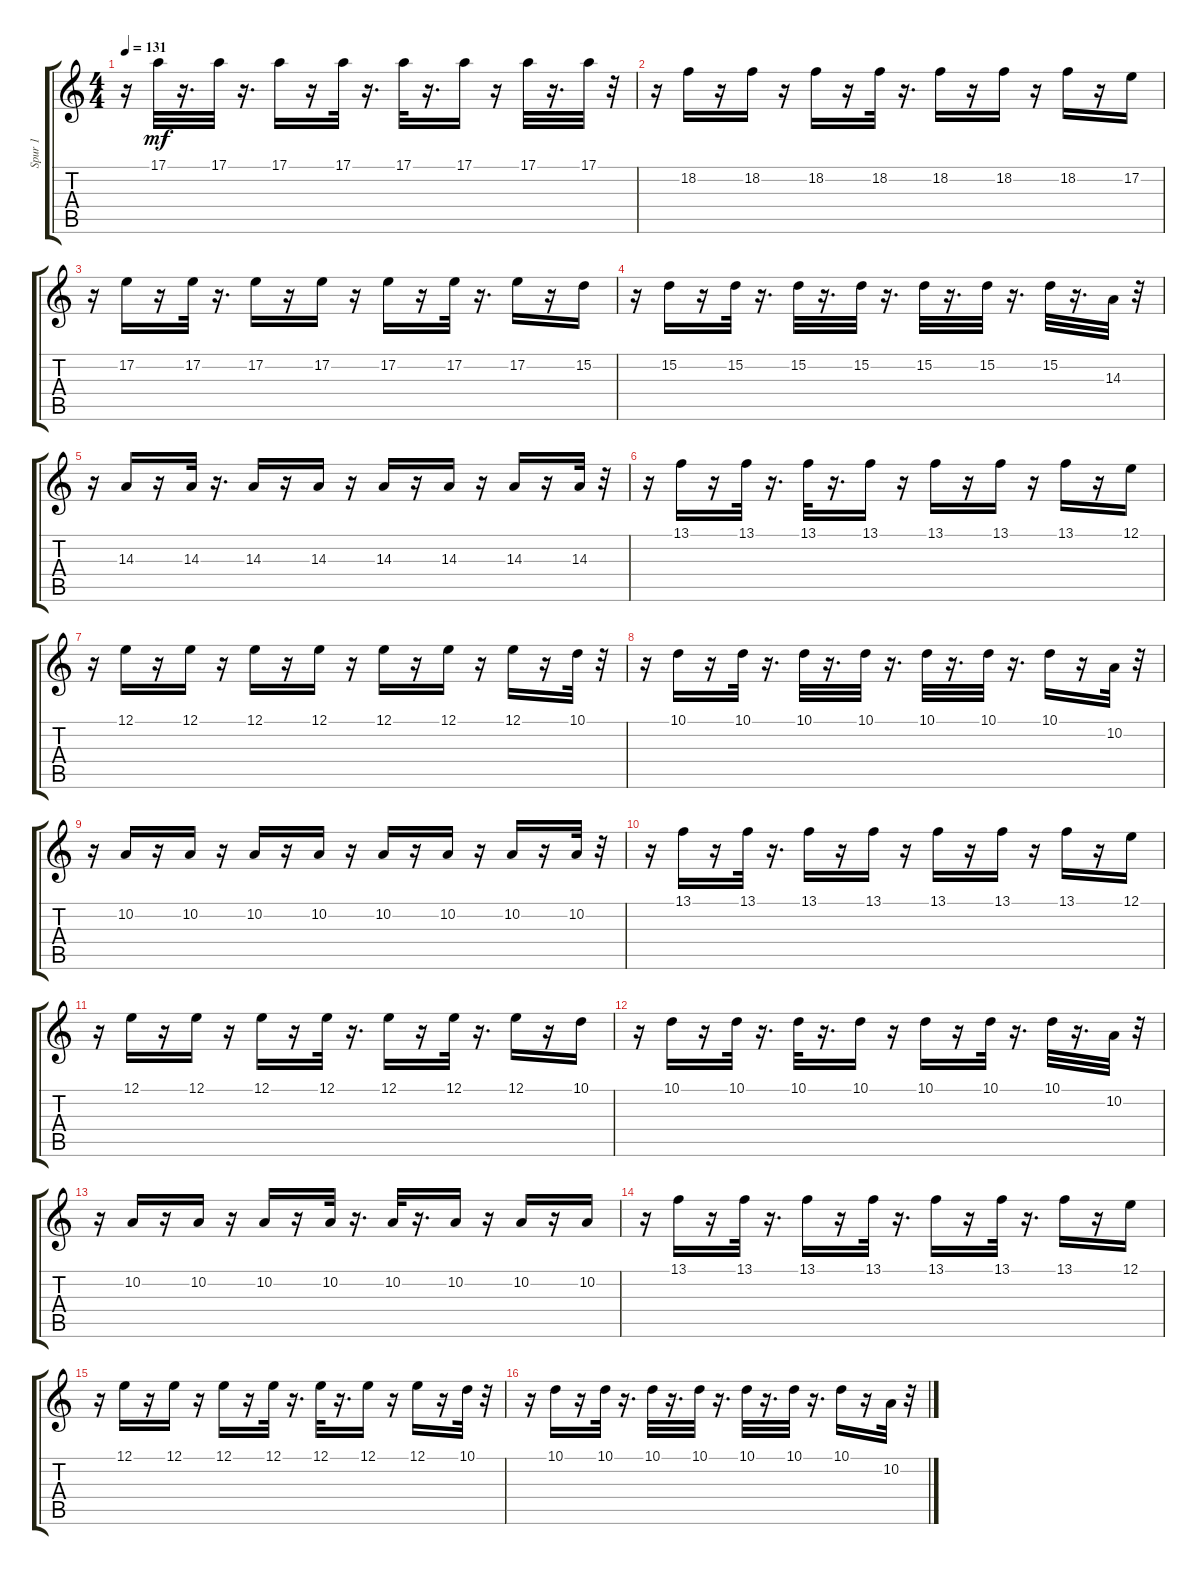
\track ("Spur 1" "Spur 1") {instrument lead1square}
\staff {score tabs}
\tuning (E4 B3 G3 D3 A2 E2) {hide}
\ts (4 4)
\tempo 131
\clef g2
\ks c
r.16{dy mf} 17.1.32 r.16{d} 17.1.32 r.16{d} 17.1.16 r.16 17.1.32 r.16{d} 17.1.32 r.16{d} 17.1.16 r.16 17.1.32 r.16{d} 17.1.32 r.32 |
r.16 18.2.16 r.16 18.2.16 r.16 18.2.16 r.16 18.2.32 r.16{d} 18.2.16 r.16 18.2.16 r.16 18.2.16 r.16 17.2.16 |
r.16 17.2.16 r.16 17.2.32 r.16{d} 17.2.16 r.16 17.2.16 r.16 17.2.16 r.16 17.2.32 r.16{d} 17.2.16 r.16 15.2.16 |
r.16 15.2.16 r.16 15.2.32 r.16{d} 15.2.32 r.16{d} 15.2.32 r.16{d} 15.2.32 r.16{d} 15.2.32 r.16{d} 15.2.32 r.16{d} 14.3.32 r.32 |
r.16 14.3.16 r.16 14.3.32 r.16{d} 14.3.16 r.16 14.3.16 r.16 14.3.16 r.16 14.3.16 r.16 14.3.16 r.16 14.3.32 r.32 |
r.16 13.1.16 r.16 13.1.32 r.16{d} 13.1.32 r.16{d} 13.1.16 r.16 13.1.16 r.16 13.1.16 r.16 13.1.16 r.16 12.1.16 |
r.16 12.1.16 r.16 12.1.16 r.16 12.1.16 r.16 12.1.16 r.16 12.1.16 r.16 12.1.16 r.16 12.1.16 r.16 10.1.32 r.32 |
r.16 10.1.16 r.16 10.1.32 r.16{d} 10.1.32 r.16{d} 10.1.32 r.16{d} 10.1.32 r.16{d} 10.1.32 r.16{d} 10.1.16 r.16 10.2.32 r.32 |
r.16 10.2.16 r.16 10.2.16 r.16 10.2.16 r.16 10.2.16 r.16 10.2.16 r.16 10.2.16 r.16 10.2.16 r.16 10.2.32 r.32 |
r.16 13.1.16 r.16 13.1.32 r.16{d} 13.1.16 r.16 13.1.16 r.16 13.1.16 r.16 13.1.16 r.16 13.1.16 r.16 12.1.16 |
r.16 12.1.16 r.16 12.1.16 r.16 12.1.16 r.16 12.1.32 r.16{d} 12.1.16 r.16 12.1.32 r.16{d} 12.1.16 r.16 10.1.16 |
r.16 10.1.16 r.16 10.1.32 r.16{d} 10.1.32 r.16{d} 10.1.16 r.16 10.1.16 r.16 10.1.32 r.16{d} 10.1.32 r.16{d} 10.2.32 r.32 |
r.16 10.2.16 r.16 10.2.16 r.16 10.2.16 r.16 10.2.32 r.16{d} 10.2.32 r.16{d} 10.2.16 r.16 10.2.16 r.16 10.2.16 |
r.16 13.1.16 r.16 13.1.32 r.16{d} 13.1.16 r.16 13.1.32 r.16{d} 13.1.16 r.16 13.1.32 r.16{d} 13.1.16 r.16 12.1.16 |
r.16 12.1.16 r.16 12.1.16 r.16 12.1.16 r.16 12.1.32 r.16{d} 12.1.32 r.16{d} 12.1.16 r.16 12.1.16 r.16 10.1.32 r.32 |
r.16 10.1.16 r.16 10.1.32 r.16{d} 10.1.32 r.16{d} 10.1.32 r.16{d} 10.1.32 r.16{d} 10.1.32 r.16{d} 10.1.16 r.16 10.2.32 r.32
